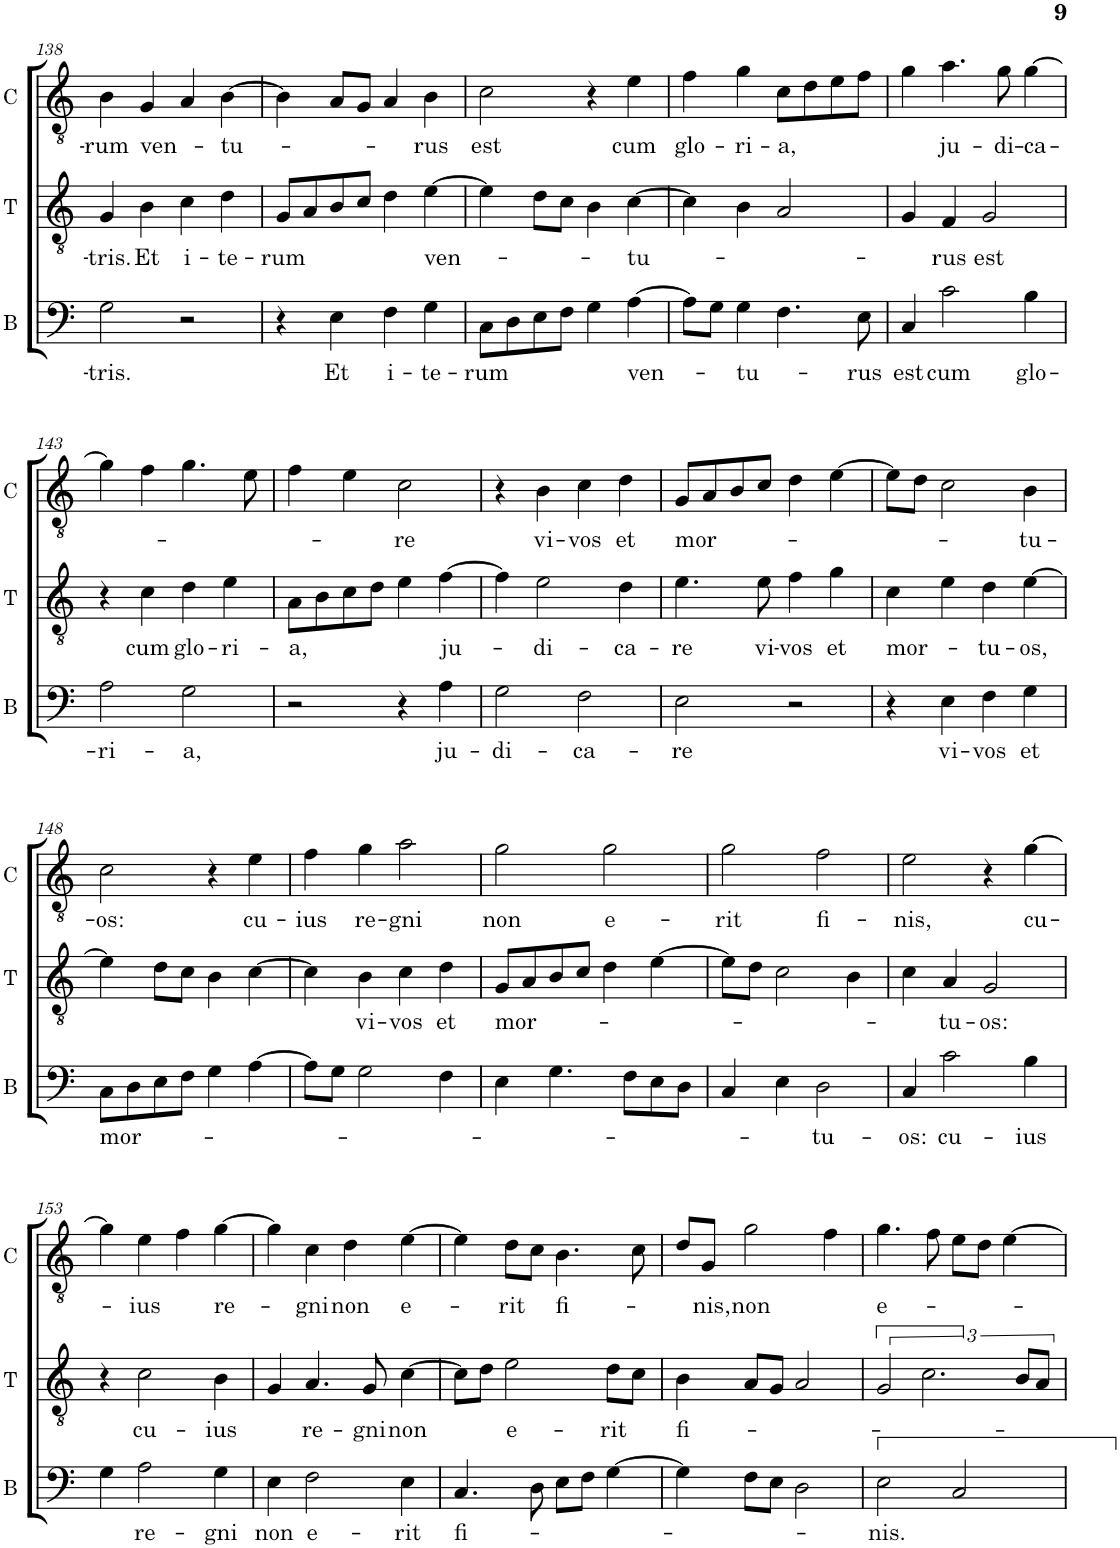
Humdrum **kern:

**kern	**text	**kern	**text	**kern	**text
*part3	*part3	*part2	*part2	*part1	*part1
*staff3	*staff3	*staff2	*staff2	*staff1	*staff1
*I"B	*	*I"T	*	*I"C	*
*I'B	*	*I'T	*	*I'C	*
!!LO:PB:g=z
*clefF4	*	*clefGv2	*	*clefGv2	*
*	*	*	*	*Trd4c7	*
*k[]	*	*k[]	*	*k[]	*
*M2/2	*	*M2/2	*	*M2/2	*
*met(c|)	*	*met(c|)	*	*met(c|)	*
=138	=138	=138	=138	=138	=138
!	!LO:LY:b	!	!LO:LY:b	!	!LO:LY:b
2G\	-tris.	4G/	-tris.	4B\	-rum
!	!	!	!LO:LY:b	!	!LO:LY:b
.	.	4B\	Et	4G/	ven-
!	!	!	!LO:LY:b	!	!
2r	.	4c\	i-	4A/	.
!	!	!	!LO:LY:b	!	!LO:LY:b
.	.	4d\	-te-	[4B\	-tu-
=139	=139	=139	=139	=139	=139
!	!	!	!LO:LY:b	!	!
4r	.	8G/L	-rum	4B\]	.
.	.	8A/	.	.	.
!	!LO:LY:b	!	!	!	!
4E\	Et	8B/	.	8A/L	.
.	.	8c/J	.	8G/J	.
!	!LO:LY:b	!	!	!	!
4F\	i-	4d\	.	4A/	.
!	!LO:LY:b	!	!LO:LY:b	!	!LO:LY:b
4G\	-te-	[4e\	ven-	4B\	-rus
=140	=140	=140	=140	=140	=140
!	!LO:LY:b	!	!	!	!LO:LY:b
8C\L	-rum	4e\]	.	2c\	est
8D\	.	.	.	.	.
8E\	.	8d\L	.	.	.
8F\J	.	8c\J	.	.	.
4G\	.	4B\	.	4r	.
!	!LO:LY:b	!	!LO:LY:b	!	!LO:LY:b
[4A\	ven-	[4c\	-tu-	4e\	cum
=141	=141	=141	=141	=141	=141
!	!	!	!	!	!LO:LY:b
8A\L]	.	4c\]	.	4f\	glo-
8G\J	.	.	.	.	.
!	!LO:LY:b	!	!	!	!LO:LY:b
4G\	-tu-	4B\	.	4g\	-ri-
!	!	!	!	!	!LO:LY:b
4.F\	.	2A/	.	8c\L	-a,
.	.	.	.	8d\	.
.	.	.	.	8e\	.
!	!LO:LY:b	!	!	!	!
8E\	-rus	.	.	8f\J	.
=142	=142	=142	=142	=142	=142
!	!LO:LY:b	!	!	!	!
4C/	est	4G/	.	4g\	.
!	!LO:LY:b	!	!LO:LY:b	!	!LO:LY:b
2c\	cum	4F/	-rus	4.a\	ju-
!	!	!	!LO:LY:b	!	!
.	.	2G/	est	.	.
!	!	!	!	!	!LO:LY:b
.	.	.	.	8g\	-di-
!	!LO:LY:b	!	!	!	!LO:LY:b
4B\	glo-	.	.	[4g\	-ca-
!!LO:LB:g=z
=143	=143	=143	=143	=143	=143
!	!LO:LY:b	!	!	!	!
2A\	-ri-	4r	.	4g\]	.
!	!	!	!LO:LY:b	!	!
.	.	4c\	cum	4f\	.
!	!LO:LY:b	!	!LO:LY:b	!	!
2G\	-a,	4d\	glo-	4.g\	.
!	!	!	!LO:LY:b	!	!
.	.	4e\	-ri-	.	.
.	.	.	.	8e\	.
=144	=144	=144	=144	=144	=144
!	!	!	!LO:LY:b	!	!
2r	.	8A\L	-a,	4f\	.
.	.	8B\	.	.	.
.	.	8c\	.	4e\	.
.	.	8d\J	.	.	.
!	!	!	!	!	!LO:LY:b
4r	.	4e\	.	2c\	-re
!	!LO:LY:b	!	!LO:LY:b	!	!
4A\	ju-	[4f\	ju-	.	.
=145	=145	=145	=145	=145	=145
!	!LO:LY:b	!	!	!	!
2G\	-di-	4f\]	.	4r	.
!	!	!	!LO:LY:b	!	!LO:LY:b
.	.	2e\	-di-	4B\	vi-
!	!LO:LY:b	!	!	!	!LO:LY:b
2F\	-ca-	.	.	4c\	-vos
!	!	!	!LO:LY:b	!	!LO:LY:b
.	.	4d\	-ca-	4d\	et
=146	=146	=146	=146	=146	=146
!	!LO:LY:b	!	!LO:LY:b	!	!LO:LY:b
2E\	-re	4.e\	-re	8G/L	mor-
.	.	.	.	8A/	.
.	.	.	.	8B/	.
!	!	!	!LO:LY:b	!	!
.	.	8e\	vi-	8c/J	.
!	!	!	!LO:LY:b	!	!
2r	.	4f\	-vos	4d\	.
!	!	!	!LO:LY:b	!	!
.	.	4g\	et	[4e\	.
=147	=147	=147	=147	=147	=147
!	!	!	!LO:LY:b	!	!
4r	.	4c\	mor-	8e\L]	.
.	.	.	.	8d\J	.
!	!LO:LY:b	!	!	!	!
4E\	vi-	4e\	.	2c\	.
!	!LO:LY:b	!	!LO:LY:b	!	!
4F\	-vos	4d\	-tu-	.	.
!	!LO:LY:b	!	!LO:LY:b	!	!LO:LY:b
4G\	et	[4e\	-os,	4B\	tu-
!!LO:LB:g=z
=148	=148	=148	=148	=148	=148
!	!LO:LY:b	!	!	!	!LO:LY:b
8C\L	mor-	4e\]	.	2c\	-os:
8D\	.	.	.	.	.
8E\	.	8d\L	.	.	.
8F\J	.	8c\J	.	.	.
4G\	.	4B\	.	4r	.
!	!	!	!	!	!LO:LY:b
[4A\	.	[4c\	.	4e\	cu-
=149	=149	=149	=149	=149	=149
!	!	!	!	!	!LO:LY:b
8A\L]	.	4c\]	.	4f\	-ius
8G\J	.	.	.	.	.
!	!	!	!LO:LY:b	!	!LO:LY:b
2G\	.	4B\	vi-	4g\	re-
!	!	!	!LO:LY:b	!	!LO:LY:b
.	.	4c\	-vos	2a\	-gni
!	!	!	!LO:LY:b	!	!
4F\	.	4d\	et	.	.
=150	=150	=150	=150	=150	=150
!	!	!	!LO:LY:b	!	!LO:LY:b
4E\	.	8G/L	mor-	2g\	non
.	.	8A/	.	.	.
4.G\	.	8B/	.	.	.
.	.	8c/J	.	.	.
!	!	!	!	!	!LO:LY:b
.	.	4d\	.	2g\	e-
8F\L	.	.	.	.	.
8E\	.	[4e\	.	.	.
8D\J	.	.	.	.	.
=151	=151	=151	=151	=151	=151
!	!	!	!	!	!LO:LY:b
4C/	.	8e\L]	.	2g\	-rit
.	.	8d\J	.	.	.
4E\	.	2c\	.	.	.
!	!LO:LY:b	!	!	!	!LO:LY:b
2D\	-tu-	.	.	2f\	fi-
.	.	4B\	.	.	.
=152	=152	=152	=152	=152	=152
!	!LO:LY:b	!	!	!	!LO:LY:b
4C/	-os:	4c\	.	2e\	-nis,
!	!LO:LY:b	!	!LO:LY:b	!	!
2c\	cu-	4A/	tu-	.	.
!	!	!	!LO:LY:b	!	!
.	.	2G/	-os:	4r	.
!	!LO:LY:b	!	!	!	!LO:LY:b
4B\	ius	.	.	[4g\	cu-
!!LO:LB:g=z
=153	=153	=153	=153	=153	=153
4G\	.	4r	.	4g\]	.
!	!LO:LY:b	!	!LO:LY:b	!	!LO:LY:b
2A\	re-	2c\	cu-	4e\	-ius
.	.	.	.	4f\	.
!	!LO:LY:b	!	!LO:LY:b	!	!LO:LY:b
4G\	-gni	4B\	-ius	[4g\	re-
=154	=154	=154	=154	=154	=154
!	!LO:LY:b	!	!	!	!
4E\	non	4G/	.	4g\]	.
!	!LO:LY:b	!	!LO:LY:b	!	!LO:LY:b
2F\	e-	4.A/	re-	4c\	-gni
!	!	!	!	!	!LO:LY:b
.	.	.	.	4d\	non
!	!	!	!LO:LY:b	!	!
.	.	8G/	-gni	.	.
!	!LO:LY:b	!	!LO:LY:b	!	!LO:LY:b
4E\	-rit	[4c\	non	[4e\	e-
=155	=155	=155	=155	=155	=155
!	!LO:LY:b	!	!	!	!
4.C/	fi-	8c\L]	.	4e\]	.
.	.	8d\J	.	.	.
!	!	!	!LO:LY:b	!	!LO:LY:b
.	.	2e\	e-	8d\L	-rit
8D\	.	.	.	8c\J	.
!	!	!	!	!	!LO:LY:b
8E\L	.	.	.	4.B\	fi-
8F\J	.	.	.	.	.
!	!	!	!LO:LY:b	!	!
[4G\	.	8d\L	-rit	.	.
.	.	8c\J	.	8c\	.
=156	=156	=156	=156	=156	=156
!	!	!	!LO:LY:b	!	!
4G\]	.	4B\	fi-	8d/L	.
!	!	!	!	!	!LO:LY:b
.	.	.	.	8G/J	-nis,
!	!	!	!	!	!LO:LY:b
8F\L	.	8A/L	.	2g\	non
8E\J	.	8G/J	.	.	.
2D\	.	2A/	.	.	.
.	.	.	.	4f\	.
=157	=157	=157	=157	=157	=157
!	!LO:LY:b	!	!	!	!LO:LY:b
2E\	-nis.	3G/	.	4.g\	e-
.	.	3.c\	.	.	.
.	.	.	.	8f\	.
2C/	.	.	.	8e\L	.
.	.	.	.	8d\J	.
.	.	.	.	[4e\	.
.	.	12B/L	.	.	.
.	.	12A/J	.	.	.
=	=	=	=	=	=
*-	*-	*-	*-	*-	*-
